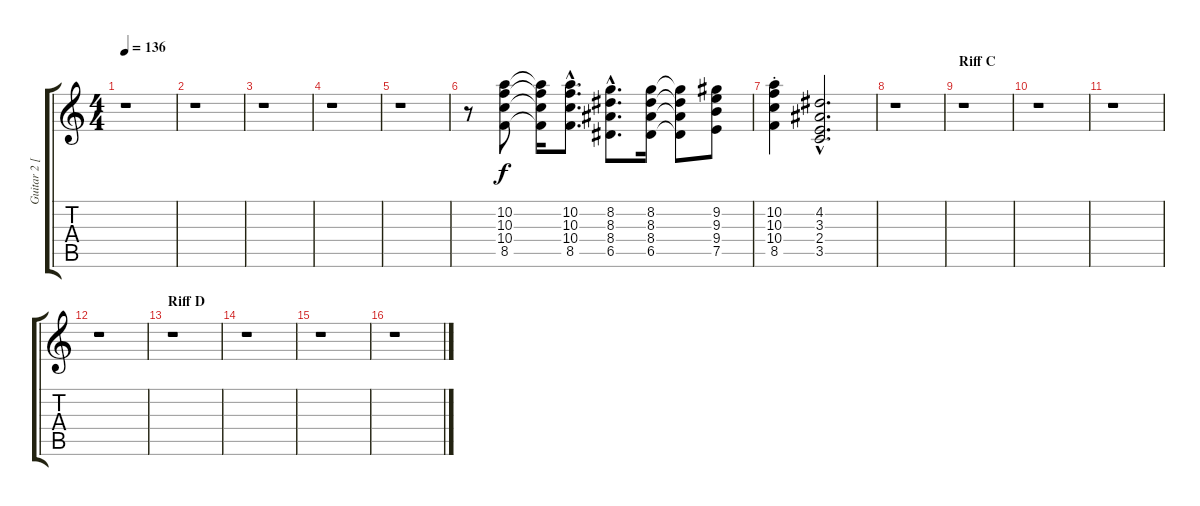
\track ("Guitar 2 [Horna Arr. for Guitar]" "Guitar 2 [") {instrument electricguitarclean}
\staff {score tabs}
\tuning (E4 B3 G3 D3 A2 E2) {hide}
\ts (4 4)
\tempo 136
\clef g2
\ks c
r.1{dy f} |
r.1 |
r.1 |
r.1 |
r.1 |
r.8 (10.2 10.3 10.4 8.5).8 (10.2{t} 10.3{t} 10.4{t} 8.5{t}).16 (10.2{hac} 10.3{hac} 10.4{hac} 8.5{hac}).8{d} (8.2{hac} 8.3{hac} 8.4{hac} 6.5{hac}).8{d} (8.2 8.3 8.4 6.5).16 (8.2{t} 8.3{t} 8.4{t} 6.5{t}).8 (9.2 9.3 9.4 7.5).8 |
(10.2{st} 10.3{st} 10.4{st} 8.5{st}).4 (4.2{hac} 3.3{hac} 2.4{hac} 3.5{hac}).2{d} |
r.1 |
\section ("" "Riff C")
r.1 |
r.1 |
r.1 |
r.1 |
\section ("" "Riff D")
r.1 |
r.1 |
r.1 |
r.1
